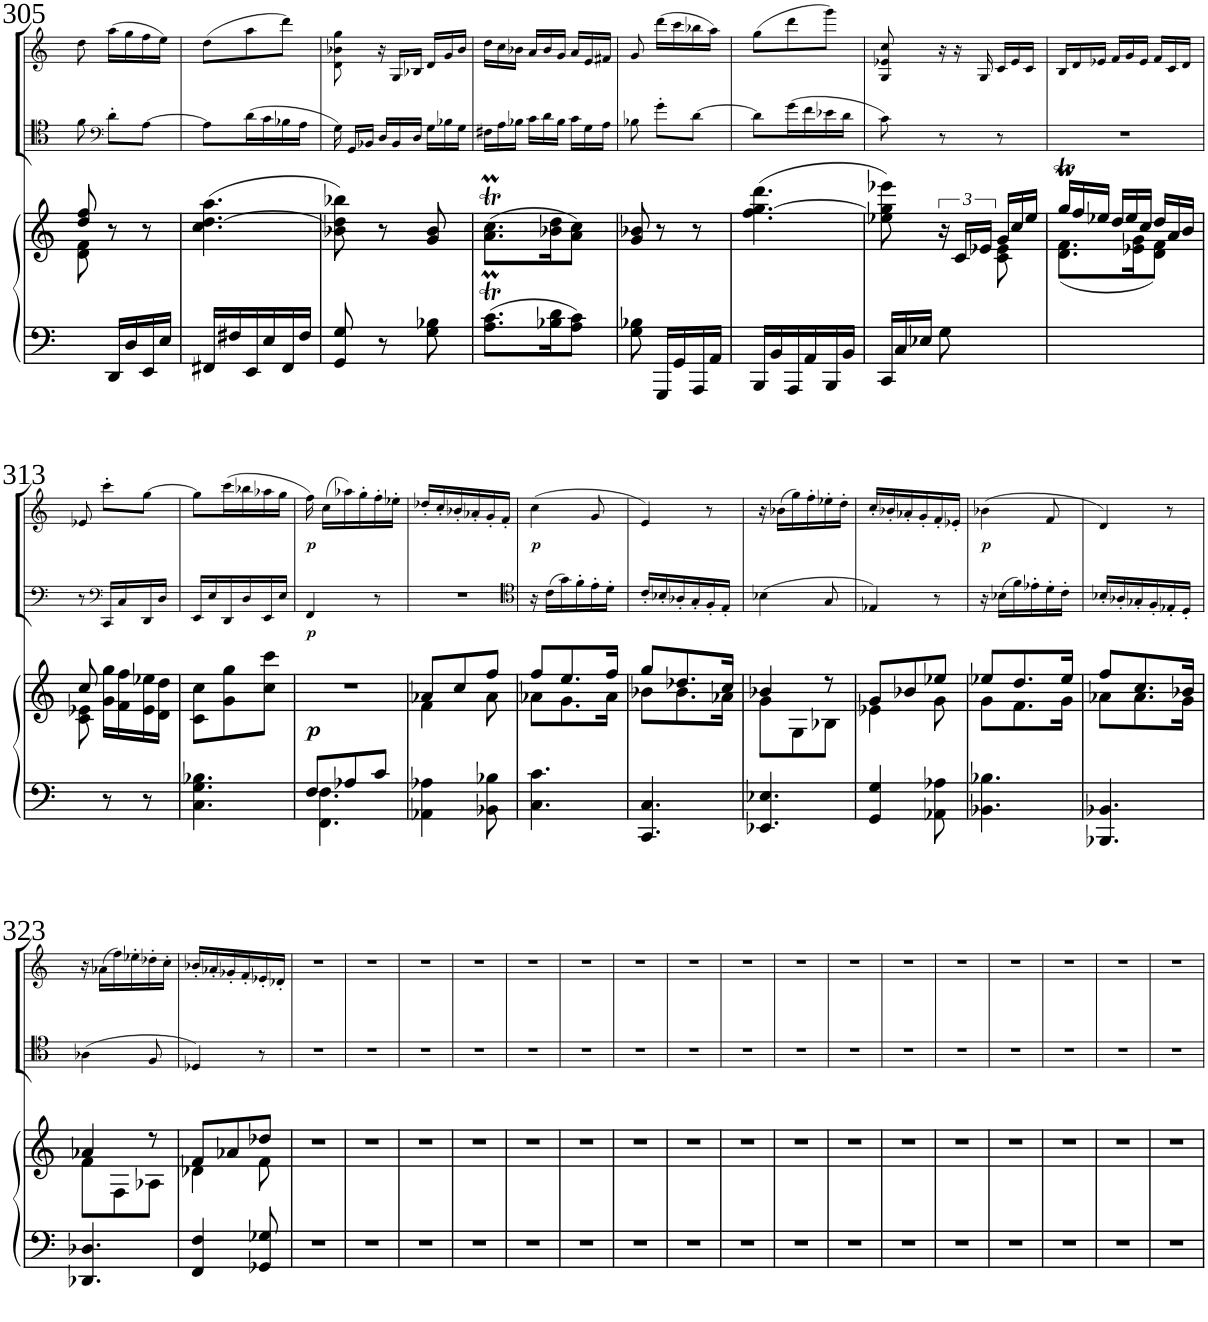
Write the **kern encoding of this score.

**kern	**kern	**dynam	**kern	**dynam	**kern	**dynam
*part3	*part3	*part3	*part2	*part2	*part1	*part1
*staff4	*staff3	*staff3/4	*staff2	*staff2	*staff1	*staff1
*I"Piano	*	*	*I"Cello	*	*I"Violin	*
*I'Pno	*	*	*	*	*I'Vln	*
!!LO:PB:g=z
*clefF4	*clefG2	*	*clefC4	*	*clefG2	*
*k[]	*k[]	*	*k[]	*	*k[]	*
*M3/8	*M3/8	*	*M3/8	*	*M3/8	*
=305	=305	=305	=305	=305	=305	=305
*	*^	*	*	*	*	*
8ryy	8dd/ 8ff/	8d\ 8f\	.	8f\	.	8dd\	.
*	*	*	*	*clefF4	*	*	*
16DD/LL	8r	4ryy	.	8d'\L	.	(16aa\LL	.
16D/	.	.	.	.	.	16gg\	.
16EE/	8r	.	.	[8A\J	.	16ff\	.
16E/JJ	.	.	.	.	.	16ee\JJ)	.
*	*v	*v	*	*	*	*	*
=306	=306	=306	=306	=306	=306	=306
16FF#X/LL	(>4.cc\ [4.dd\ 4.aa\	.	8A\L]	.	(8dd\L	.
16F#X/	.	.	.	.	.	.
16EE/	.	.	(16d\L	.	8aa\	.
16E/	.	.	16c\	.	.	.
16FF#/	.	.	16B-X\	.	8ddd\J)	.
16F#/JJ	.	.	16A\JJ	.	.	.
=307	=307	=307	=307	=307	=307	=307
8GG/ 8G/	8b-X\ 8dd\] 8bb-X\)	.	24G\)	.	8d\ 8b-X\ 8gg\	.
.	.	.	24GG/LL	.	.	.
.	.	.	24BB-X/JJ	.	.	.
*	*	*	*Xbrackettup	*	*	*
8r	8r	.	24D/LL	.	24r	.
.	.	.	24BB-/	.	24G/LL	.
.	.	.	24D/JJ	.	24B-X/JJ	.
*	*	*	*	*	*Xbrackettup	*
8G\'~ 8B-X\'~	8g/'<~< 8b-/'<~<	.	24G\LL	.	24d/LL	.
.	.	.	24B-X\	.	24g/	.
.	.	.	24G\JJ	.	24b-/JJ	.
=308	=308	=308	=308	=308	=308	=308
8.A\TM 8.c\TML	(>8.a\TM 8.cc\TML	.	24F#X\LL	.	24dd\LL	.
.	.	.	24A\	.	24cc\	.
.	.	.	24B-X\JJ	.	24b-X\JJ	.
.	.	.	24c\LL	.	24a/LL	.
.	.	.	24d\	.	24b-/	.
16B-X\ 16d\K	16b-X\ 16dd\K	.	.	.	.	.
.	.	.	24B-\JJ	.	24g/JJ	.
8A\ 8c\J	8a\ 8cc\J)	.	24c\LL	.	24a/LL	.
.	.	.	24G\	.	24e/	.
.	.	.	24A\JJ	.	24f#X/JJ	.
=309	=309	=309	=309	=309	=309	=309
8G\ 8B-X\	8g/ 8b-X/	.	8B-X\	.	8g/	.
16GGG/LL	8r	.	8g'\L	.	(16ddd\LL	.
16GG/	.	.	.	.	16ccc\	.
16AAA/	8r	.	[8d\J	.	16bb-X\	.
16AA/JJ	.	.	.	.	16aa\JJ)	.
=310	=310	=310	=310	=310	=310	=310
16BBB/LL	(>4.ff\ [4.gg\ 4.ddd\	.	8d\L]	.	(8gg\L	.
16BB/	.	.	.	.	.	.
16AAA/	.	.	(16g\L	.	8ddd\	.
16AA/	.	.	16f\	.	.	.
16BBB/	.	.	16e-X\	.	8ggg\J)	.
16BB/JJ	.	.	16d\JJ	.	.	.
=311	=311	=311	=311	=311	=311	=311
*Xbrackettup	*	*	*	*	*	*
*	*^	*	*	*	*	*
24CC/LL	8ee-X\ 8gg\] 8eee-X\)	4ryy	.	8c\)	.	8G/ 8e-X/ 8cc/	.
24C/	.	.	.	.	.	.	.
24E-X/JJ	.	.	.	.	.	.	.
*	*	*	*	*	*	*brackettup	*
8G\	24r	.	.	8r	.	24r	.
.	24c/LL	.	.	.	.	24r	.
.	24e-X/JJ	.	.	.	.	24G/	.
*	*Xbrackettup	*	*	*	*	*Xbrackettup	*
8ryy	24g/LL	8c\ 8e-\	.	8r	.	24c/LL	.
.	24cc/	.	.	.	.	24e-/	.
.	24ee-/JJ	.	.	.	.	24c/JJ	.
=312	=312	=312	=312	=312	=312	=312	=312
4.ryy	24gg/LL	(<8.d\TM 8.f\TML	.	4.r	.	24B/LL	.
.	24ff/	.	.	.	.	24d/	.
.	24ee-X/JJ	.	.	.	.	24e-X/JJ	.
.	24dd/LL	.	.	.	.	24f/LL	.
.	24ee-/	.	.	.	.	24g/	.
.	.	16e-X\ 16g\K	.	.	.	.	.
.	24cc/JJ	.	.	.	.	24e-/JJ	.
.	24dd/LL	8d\ 8f\J)	.	.	.	24f/LL	.
.	24a/	.	.	.	.	24c/	.
.	24b/JJ	.	.	.	.	24d/JJ	.
!!LO:LB:g=z
=313	=313	=313	=313	=313	=313	=313	=313
8ryy	8cc/	8c\ 8e-X\	.	8r	.	8e-X/	.
*	*	*	*	*clefF4	*	*	*
8r	16g\ 16gg\LL	4ryy	.	16CC/LL	.	8ccc'\L	.
.	16f\ 16ff\	.	.	16C/	.	.	.
8r	16e-\ 16ee-X\	.	.	16DD/	.	[8gg\J	.
.	16d\ 16dd\JJ	.	.	16D/JJ	.	.	.
*	*v	*v	*	*	*	*	*
=314	=314	=314	=314	=314	=314	=314
4.C\ 4.G\ 4.B-X\	8c\ 8cc\L	.	16EE/LL	.	8gg\L]	.
.	.	.	16E/	.	.	.
.	8g\ 8gg\	.	16DD/	.	(16ccc\L	.
.	.	.	16D/	.	16bb-X\	.
.	8cc\ 8ccc\J	.	16EE/	.	16aa-X\	.
.	.	.	16E/JJ	.	16gg\JJ	.
=315	=315	=315	=315	=315	=315	=315
*^	*	*	*	*	*	*
!	!	!	!LO:DY:b	!	!LO:DY:b	!	!LO:DY:b
8F/L	4.FF\ 4.F\	4.r	p	4FF/	p	16ff\)	p
.	.	.	.	.	.	(16cc\LL	.
8A-X/	.	.	.	.	.	16aa-X'\)	.
.	.	.	.	.	.	16gg'\	.
8c/J	.	.	.	8r	.	16ff'\	.
.	.	.	.	.	.	16ee-X'\JJ	.
*v	*v	*	*	*	*	*	*
=316	=316	=316	=316	=316	=316	=316
*	*^	*	*	*	*	*
4AA-X\ 4A-X\	8a-X/L	4f\	.	4.r	.	16dd-X'/LL	.
.	.	.	.	.	.	16cc'/	.
.	8cc/	.	.	.	.	16b-X'/	.
.	.	.	.	.	.	16a-X'/	.
8BB-X\ 8B-X\	8ff/J	8a-\	.	.	.	16g'/	.
.	.	.	.	.	.	16f'/JJ	.
=317	=317	=317	=317	=317	=317	=317	=317
*	*	*	*	*clefC4	*	*	*
!	!	!	!	!	!	!	!LO:DY:b
4.C\ 4.c\	8ff/L	8a-X\L	.	16r	.	(4cc\	p
.	.	.	.	(16c\LL	.	.	.
.	8.ee/	8.g\	.	16g'\)	.	.	.
.	.	.	.	16f'\	.	.	.
.	.	.	.	16e'\	.	8g/	.
.	16ff/Jk	16a-\Jk	.	16d'\JJ	.	.	.
=318	=318	=318	=318	=318	=318	=318	=318
4.CC/ 4.C/	8gg/L	8b-X\L	.	16c'/LL	.	4e/)	.
.	.	.	.	16B-X'/	.	.	.
.	8.dd-X/	8.b-\	.	16A-X'/	.	.	.
.	.	.	.	16G'/	.	.	.
.	.	.	.	16F'/	.	8r	.
.	16cc/Jk	16a-X\Jk	.	16E'/JJ	.	.	.
=319	=319	=319	=319	=319	=319	=319	=319
4.EE-X/ 4.E-X/	4b-X/	8g\L	.	(4B-X\	.	16r	.
.	.	.	.	.	.	(16b-X\LL	.
.	.	8G\	.	.	.	16gg'\)	.
.	.	.	.	.	.	16ff'\	.
.	8r	8B-X\J	.	8G/	.	16ee-X'\	.
.	.	.	.	.	.	16dd'\JJ	.
=320	=320	=320	=320	=320	=320	=320	=320
4GG/ 4G/	8g/L	4e-X\	.	4E-X/)	.	16cc'/LL	.
.	.	.	.	.	.	16b-X'/	.
.	8b-X/	.	.	.	.	16a-X'/	.
.	.	.	.	.	.	16g'/	.
8AA-X\ 8A-X\	8ee-X/J	8g\	.	8r	.	16f'/	.
.	.	.	.	.	.	16e-X'/JJ	.
=321	=321	=321	=321	=321	=321	=321	=321
!	!	!	!	!	!	!	!LO:DY:b
4.BB-X\ 4.B-X\	8ee-X/L	8g\L	.	16r	.	(4b-X\	p
.	.	.	.	(16B-X\LL	.	.	.
.	8.dd/	8.f\	.	16f'\)	.	.	.
.	.	.	.	16e-X'\	.	.	.
.	.	.	.	16d'\	.	8f/	.
.	16ee-/Jk	16g\Jk	.	16c'\JJ	.	.	.
=322	=322	=322	=322	=322	=322	=322	=322
4.BBB-X/ 4.BB-X/	8ff/L	8a-X\L	.	16B-X'/LL	.	4d/)	.
.	.	.	.	16A-X'/	.	.	.
.	8.cc/	8.a-\	.	16G-X'/	.	.	.
.	.	.	.	16F'/	.	.	.
.	.	.	.	16E-X'/	.	8r	.
.	16b-X/Jk	16g\Jk	.	16D'/JJ	.	.	.
!!LO:LB:g=z
=323	=323	=323	=323	=323	=323	=323	=323
4.DD-X/ 4.D-X/	4a-X/	8f\L	.	(4A-X\	.	16r	.
.	.	.	.	.	.	(16a-X\LL	.
.	.	8F\	.	.	.	16ff'\)	.
.	.	.	.	.	.	16ee-X'\	.
.	8r	8A-X\J	.	8F/	.	16dd-X'\	.
.	.	.	.	.	.	16cc'\JJ	.
=324	=324	=324	=324	=324	=324	=324	=324
4FF/ 4F/	8f/L	4d-X\	.	4D-X/)	.	16b-X'/LL	.
.	.	.	.	.	.	16a-X'/	.
.	8a-X/	.	.	.	.	16g-X'/	.
.	.	.	.	.	.	16f'/	.
8GG-X/ 8G-X/	8dd-X/J	8f\	.	8r	.	16e-X'/	.
.	.	.	.	.	.	16d-X'/JJ	.
*	*v	*v	*	*	*	*	*
=325	=325	=325	=325	=325	=325	=325
4.r	4.r	.	4.r	.	4.r	.
=326	=326	=326	=326	=326	=326	=326
4.r	4.r	.	4.r	.	4.r	.
=327	=327	=327	=327	=327	=327	=327
4.r	4.r	.	4.r	.	4.r	.
=328	=328	=328	=328	=328	=328	=328
4.r	4.r	.	4.r	.	4.r	.
=329	=329	=329	=329	=329	=329	=329
4.r	4.r	.	4.r	.	4.r	.
=330	=330	=330	=330	=330	=330	=330
4.r	4.r	.	4.r	.	4.r	.
=331	=331	=331	=331	=331	=331	=331
4.r	4.r	.	4.r	.	4.r	.
=332	=332	=332	=332	=332	=332	=332
4.r	4.r	.	4.r	.	4.r	.
=333	=333	=333	=333	=333	=333	=333
4.r	4.r	.	4.r	.	4.r	.
=334	=334	=334	=334	=334	=334	=334
4.r	4.r	.	4.r	.	4.r	.
=335	=335	=335	=335	=335	=335	=335
4.r	4.r	.	4.r	.	4.r	.
=336	=336	=336	=336	=336	=336	=336
4.r	4.r	.	4.r	.	4.r	.
=337	=337	=337	=337	=337	=337	=337
4.r	4.r	.	4.r	.	4.r	.
=338	=338	=338	=338	=338	=338	=338
4.r	4.r	.	4.r	.	4.r	.
=339	=339	=339	=339	=339	=339	=339
4.r	4.r	.	4.r	.	4.r	.
=340	=340	=340	=340	=340	=340	=340
4.r	4.r	.	4.r	.	4.r	.
=341	=341	=341	=341	=341	=341	=341
4.r	4.r	.	4.r	.	4.r	.
=	=	=	=	=	=	=
*-	*-	*-	*-	*-	*-	*-
